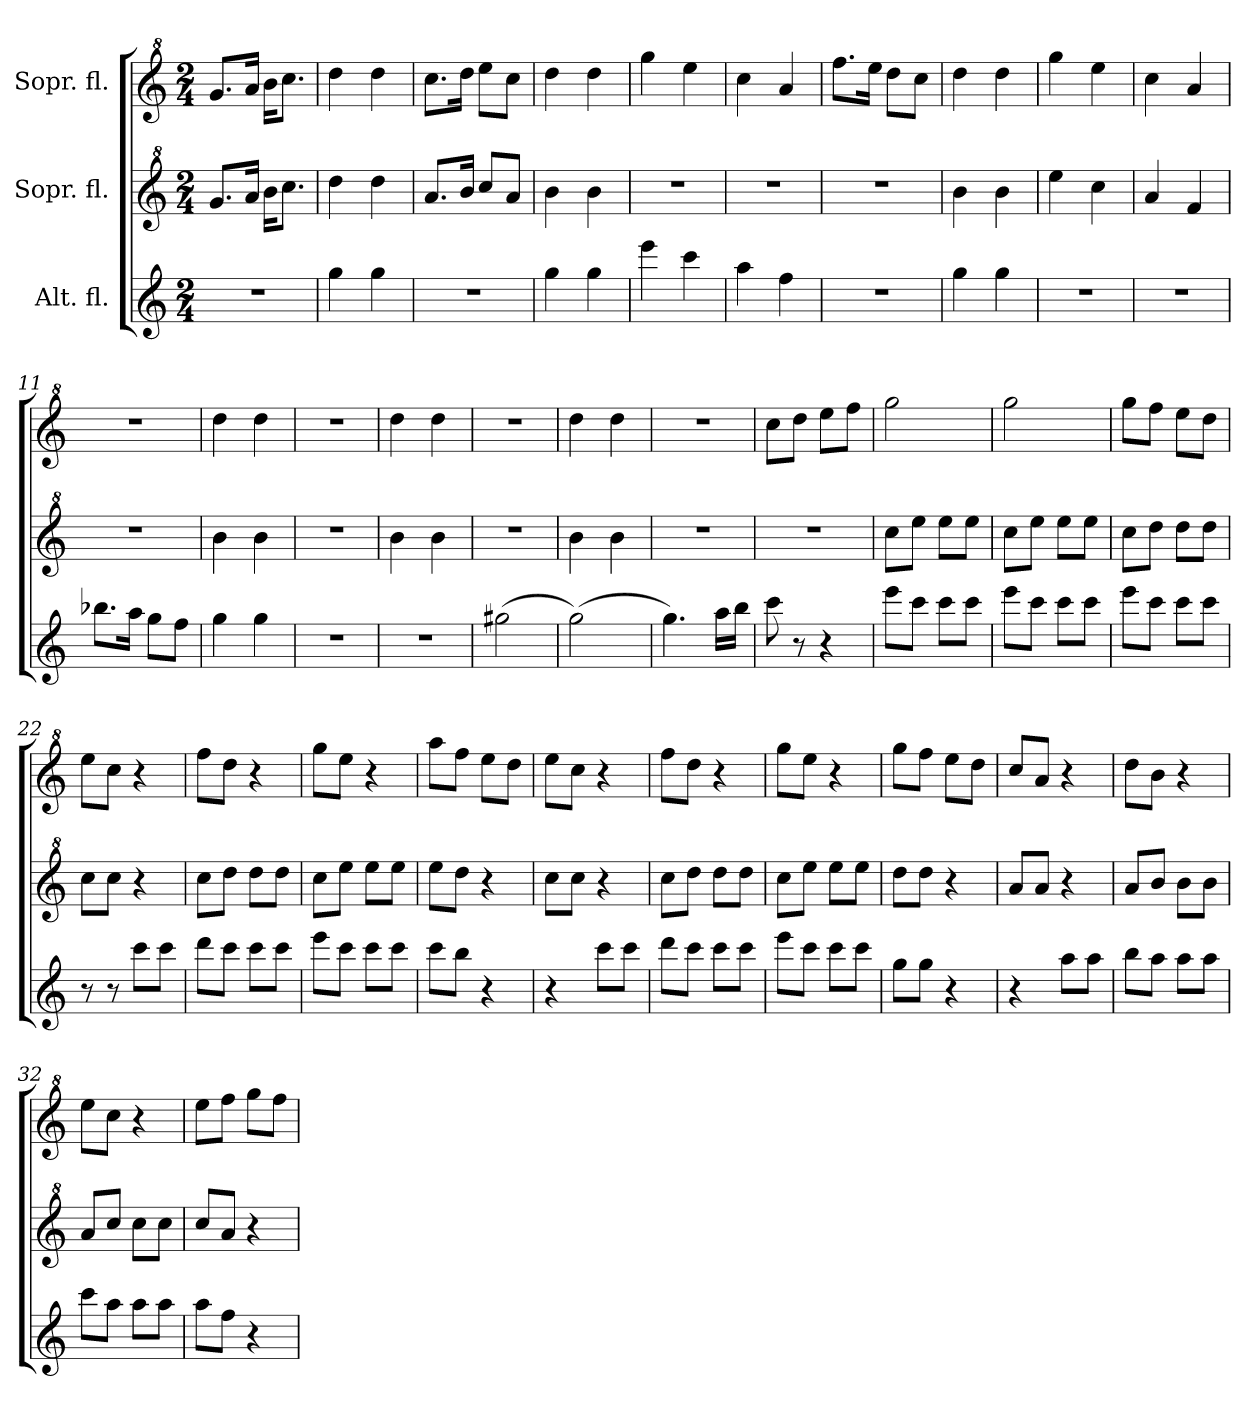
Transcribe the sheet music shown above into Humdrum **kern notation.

**kern	**kern	**kern
*part3	*part2	*part1
*staff3	*staff2	*staff1
*I"Alt. fl.	*I"Sopr. fl.	*I"Sopr. fl.
*clefG2	*clefG^2	*clefG^2
*k[]	*k[]	*k[]
*C:	*C:	*C:
*M2/4	*M2/4	*M2/4
=1	=1	=1
2r	8.gg/L	8.gg/L
.	16aa/Jk	16aa/Jk
.	16bb\KL	16bb\KL
.	8.ccc\J	8.ccc\J
=2	=2	=2
4gg\	4ddd\	4ddd\
4gg\	4ddd\	4ddd\
=3	=3	=3
2r	8.aa/L	8.ccc\L
.	16bb/Jk	16ddd\Jk
.	8ccc/L	8eee\L
.	8aa/J	8ccc\J
=4	=4	=4
4gg\	4bb\	4ddd\
4gg\	4bb\	4ddd\
=5	=5	=5
4eee\	2r	4ggg\
4ccc\	.	4eee\
=6	=6	=6
4aa\	2r	4ccc\
4ff\	.	4aa/
=7	=7	=7
2r	2r	8.fff\L
.	.	16eee\Jk
.	.	8ddd\L
.	.	8ccc\J
=8	=8	=8
4gg\	4bb\	4ddd\
4gg\	4bb\	4ddd\
=9	=9	=9
2r	4eee\	4ggg\
.	4ccc\	4eee\
=10	=10	=10
2r	4aa/	4ccc\
.	4ff/	4aa/
=11	=11	=11
8.bb-X\L	2r	2r
16aa\Jk	.	.
8gg\L	.	.
8ff\J	.	.
!!LO:LB:g=z
=12	=12	=12
4gg\	4bb\	4ddd\
4gg\	4bb\	4ddd\
=13	=13	=13
2r	2r	2r
=14	=14	=14
2r	4bb\	4ddd\
.	4bb\	4ddd\
=15	=15	=15
(2gg#X\	2r	2r
=16	=16	=16
(2gg\)	4bb\	4ddd\
.	4bb\	4ddd\
=17	=17	=17
4.gg\)	2r	2r
16aa\LL	.	.
16bb\JJ	.	.
=18	=18	=18
8ccc\	2r	8ccc\L
8r	.	8ddd\J
4r	.	8eee\L
.	.	8fff\J
=19	=19	=19
8eee\L	8ccc\L	2ggg\
8ccc\J	8eee\J	.
8ccc\L	8eee\L	.
8ccc\J	8eee\J	.
=20	=20	=20
8eee\L	8ccc\L	2ggg\
8ccc\J	8eee\J	.
8ccc\L	8eee\L	.
8ccc\J	8eee\J	.
=21	=21	=21
8eee\L	8ccc\L	8ggg\L
8ccc\J	8ddd\J	8fff\J
8ccc\L	8ddd\L	8eee\L
8ccc\J	8ddd\J	8ddd\J
=22	=22	=22
8r	8ccc\L	8eee\L
8r	8ccc\J	8ccc\J
8ccc\L	4r	4r
8ccc\J	.	.
!!LO:LB:g=z
=23	=23	=23
8ddd\L	8ccc\L	8fff\L
8ccc\J	8ddd\J	8ddd\J
8ccc\L	8ddd\L	4r
8ccc\J	8ddd\J	.
=24	=24	=24
8eee\L	8ccc\L	8ggg\L
8ccc\J	8eee\J	8eee\J
8ccc\L	8eee\L	4r
8ccc\J	8eee\J	.
=25	=25	=25
8ccc\L	8eee\L	8aaa\L
8bb\J	8ddd\J	8fff\J
4r	4r	8eee\L
.	.	8ddd\J
=26	=26	=26
4r	8ccc\L	8eee\L
.	8ccc\J	8ccc\J
8ccc\L	4r	4r
8ccc\J	.	.
=27	=27	=27
8ddd\L	8ccc\L	8fff\L
8ccc\J	8ddd\J	8ddd\J
8ccc\L	8ddd\L	4r
8ccc\J	8ddd\J	.
=28	=28	=28
8eee\L	8ccc\L	8ggg\L
8ccc\J	8eee\J	8eee\J
8ccc\L	8eee\L	4r
8ccc\J	8eee\J	.
=29	=29	=29
8gg\L	8ddd\L	8ggg\L
8gg\J	8ddd\J	8fff\J
4r	4r	8eee\L
.	.	8ddd\J
=30	=30	=30
4r	8aa/L	8ccc/L
.	8aa/J	8aa/J
8aa\L	4r	4r
8aa\J	.	.
=31	=31	=31
8bb\L	8aa/L	8ddd\L
8aa\J	8bb/J	8bb\J
8aa\L	8bb\L	4r
8aa\J	8bb\J	.
=32	=32	=32
8ccc\L	8aa/L	8eee\L
8aa\J	8ccc/J	8ccc\J
8aa\L	8ccc\L	4r
8aa\J	8ccc\J	.
=33	=33	=33
8aa\L	8ccc/L	8eee\L
8ff\J	8aa/J	8fff\J
4r	4r	8ggg\L
.	.	8fff\J
=	=	=
*-	*-	*-
